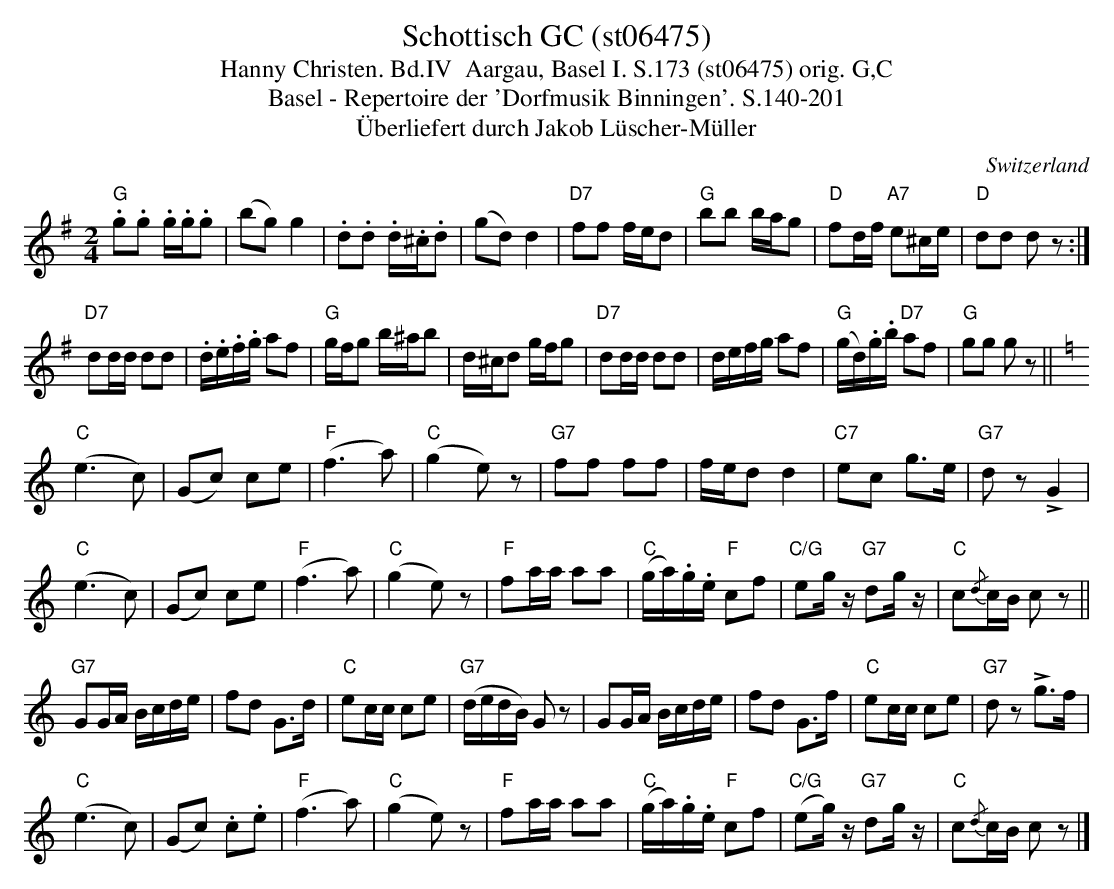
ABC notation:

X:1
T:Schottisch GC (st06475)
T:Hanny Christen. Bd.IV  Aargau, Basel I. S.173 (st06475) orig. G,C
T: Basel - Repertoire der 'Dorfmusik Binningen'. S.140-201
T:Überliefert durch Jakob Lüscher-Müller
M:2/4
L:1/16
O:Switzerland
K:G major
"G".g2.g2 .g.g.g2 | (b2g2)g4 | .d2.d2 .d.^c.d2 | (g2d2)d4 | "D7"f2f2 fed2 | "G"b2b2 bag2 | "D"f2df "A7"e2^ce | "D"d2d2 d2z2 :|
"D7"d2dd d2d2 | .d.e.f.g a2f2 | "G"gfg2 b^ab2 | d^cd2 gfg2 | "D7"d2dd d2d2 | defg a2f2 | ("G"gd).g.b "D7"a2f2 | "G"g2g2 g2z2 || [K:C] [L:1/8]
("C"e3c) | (Gc) ce | ("F"f3a) | ("C"g2e)z | "G7"ff ff | f/e/dd2 | "C7"ec g>e | "G7"dz!>!G2 |
("C"e3c) | (Gc) ce | ("F"f3a) | ("C"g2e)z | "F"fa/a/ aa | ("C"g/a/).g/.e/ "F"cf | "C/G"eg/z/ "G7"dg/z/ | "C"c{/d}c/B/ cz ||
 "G7"GG/A/ B/c/d/e/ | fd G>d | "C"ec/c/ ce | ("G7"d/e/d/B/) Gz | GG/A/ B/c/d/e/ | fd G>f | "C"ec/c/ ce | "G7"dz !>!g>f |
("C"e3c) | (Gc) .c.e | ("F"f3a) | ("C"g2e)z | "F"fa/a/ aa | ("C"g/a/).g/.e/ "F"cf | ("C/G"eg/)z/ "G7"dg/z/ | "C"c{/d}c/B/ cz |]
 % st06475
